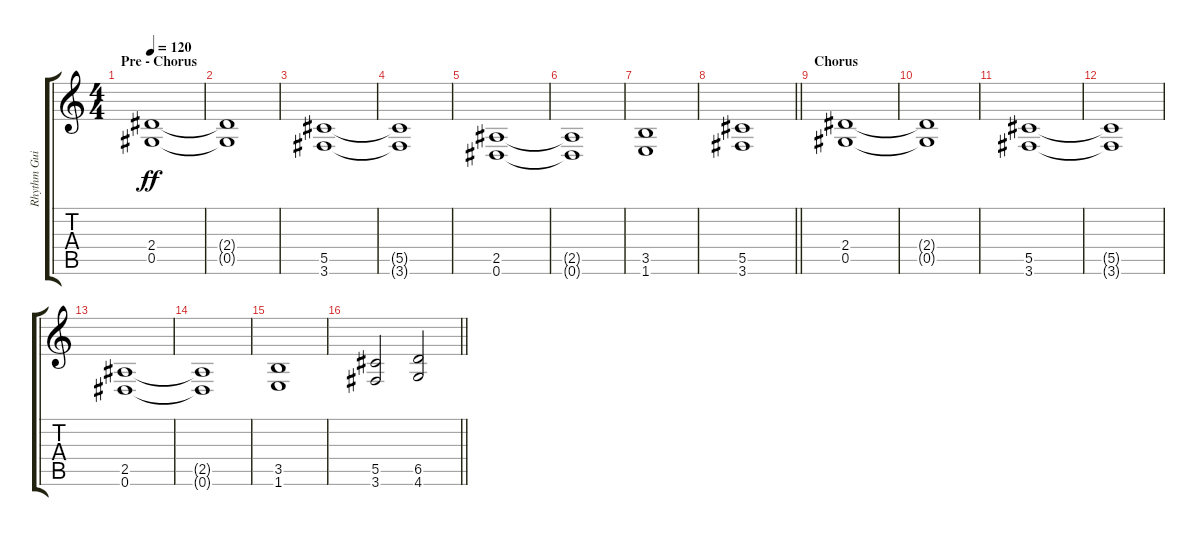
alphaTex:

\track ("Rhythm Guitar - Ari" "Rhythm Gui") {instrument distortionguitar}
\staff {score tabs}
\tuning (Eb4 Bb3 Gb3 Db3 Ab2 Eb2) {hide}
\ts (4 4)
\section ("" "Pre - Chorus")
\tempo 120
\clef g2
\ks c
(2.4 0.5).1{dy ff} |
(2.4{t} 0.5{t}).1 |
(5.5 3.6).1 |
(5.5{t} 3.6{t}).1 |
(2.5 0.6).1 |
(2.5{t} 0.6{t}).1 |
(3.5 1.6).1 |
\barLineRight lightlight
(5.5 3.6).1 |
\section ("" "Chorus ")
(2.4 0.5).1 |
(2.4{t} 0.5{t}).1 |
(5.5 3.6).1 |
(5.5{t} 3.6{t}).1 |
(2.5 0.6).1 |
(2.5{t} 0.6{t}).1 |
(3.5 1.6).1 |
\barLineRight lightlight
(5.5 3.6).2 (6.5 4.6).2
